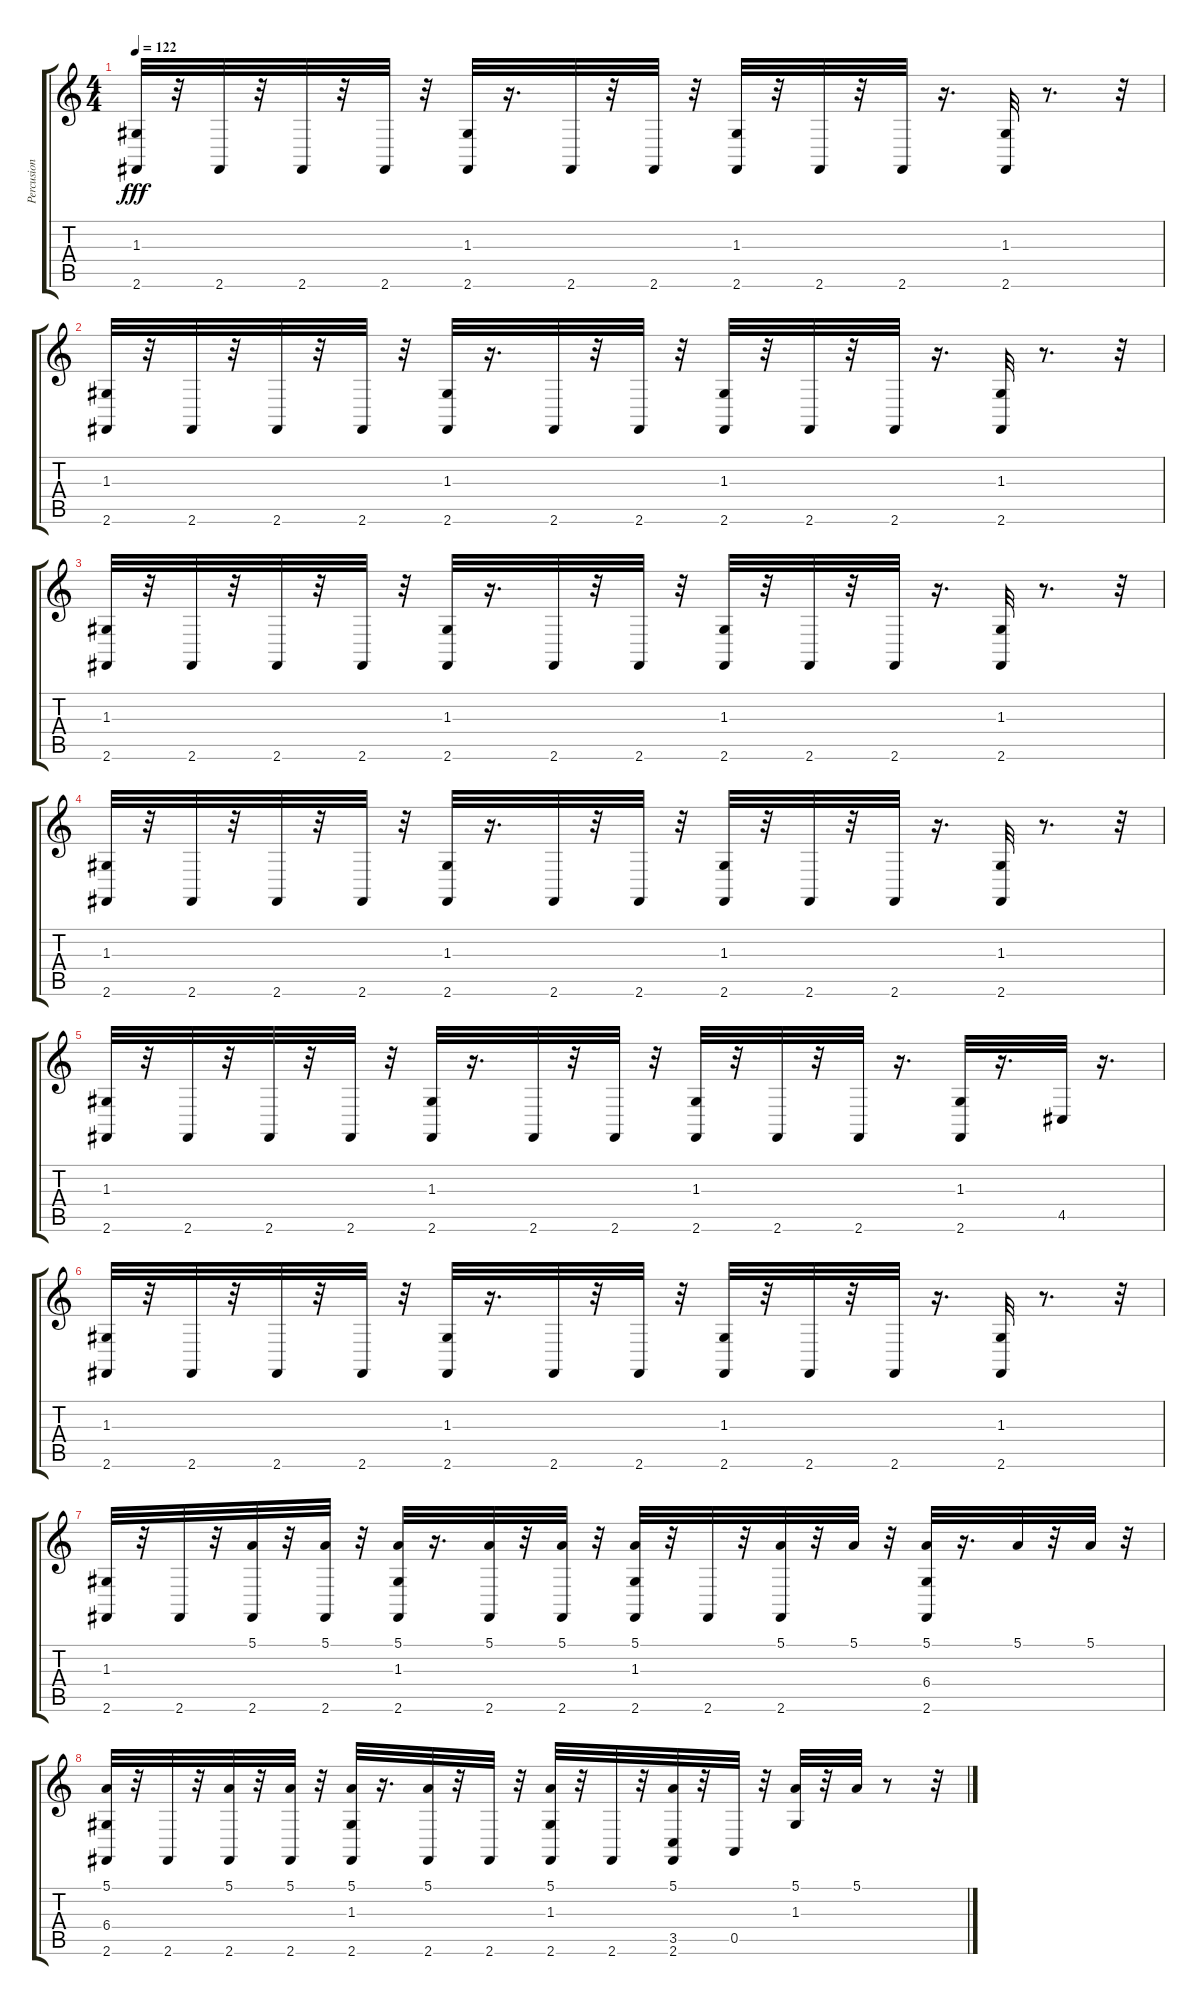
\track ("Percusion" "Percusion") {instrument synthdrum}
\staff {score tabs}
\tuning (E4 B3 G3 D3 A2 E2) {hide}
\ts (4 4)
\tempo 122
\clef g2
\ks c
(1.3 2.6).32{dy fff} r.32 2.6.32 r.32 2.6.32 r.32 2.6.32 r.32 (1.3 2.6).32 r.16{d} 2.6.32 r.32 2.6.32 r.32 (1.3 2.6).32 r.32 2.6.32 r.32 2.6.32 r.16{d} (1.3 2.6).32 r.8{d} r.32 |
(1.3 2.6).32 r.32 2.6.32 r.32 2.6.32 r.32 2.6.32 r.32 (1.3 2.6).32 r.16{d} 2.6.32 r.32 2.6.32 r.32 (1.3 2.6).32 r.32 2.6.32 r.32 2.6.32 r.16{d} (1.3 2.6).32 r.8{d} r.32 |
(1.3 2.6).32 r.32 2.6.32 r.32 2.6.32 r.32 2.6.32 r.32 (1.3 2.6).32 r.16{d} 2.6.32 r.32 2.6.32 r.32 (1.3 2.6).32 r.32 2.6.32 r.32 2.6.32 r.16{d} (1.3 2.6).32 r.8{d} r.32 |
(1.3 2.6).32 r.32 2.6.32 r.32 2.6.32 r.32 2.6.32 r.32 (1.3 2.6).32 r.16{d} 2.6.32 r.32 2.6.32 r.32 (1.3 2.6).32 r.32 2.6.32 r.32 2.6.32 r.16{d} (1.3 2.6).32 r.8{d} r.32 |
(1.3 2.6).32 r.32 2.6.32 r.32 2.6.32 r.32 2.6.32 r.32 (1.3 2.6).32 r.16{d} 2.6.32 r.32 2.6.32 r.32 (1.3 2.6).32 r.32 2.6.32 r.32 2.6.32 r.16{d} (1.3 2.6).32 r.16{d} 4.5.32 r.16{d} |
(1.3 2.6).32 r.32 2.6.32 r.32 2.6.32 r.32 2.6.32 r.32 (1.3 2.6).32 r.16{d} 2.6.32 r.32 2.6.32 r.32 (1.3 2.6).32 r.32 2.6.32 r.32 2.6.32 r.16{d} (1.3 2.6).32 r.8{d} r.32 |
(1.3 2.6).32 r.32 2.6.32 r.32 (5.1 2.6).32 r.32 (5.1 2.6).32 r.32 (5.1 1.3 2.6).32 r.16{d} (5.1 2.6).32 r.32 (5.1 2.6).32 r.32 (5.1 1.3 2.6).32 r.32 2.6.32 r.32 (5.1 2.6).32 r.32 5.1.32 r.32 (5.1 6.4 2.6).32 r.16{d} 5.1.32 r.32 5.1.32 r.32 |
(5.1 6.4 2.6).32 r.32 2.6.32 r.32 (5.1 2.6).32 r.32 (5.1 2.6).32 r.32 (5.1 1.3 2.6).32 r.16{d} (5.1 2.6).32 r.32 2.6.32 r.32 (5.1 1.3 2.6).32 r.32 2.6.32 r.32 (5.1 3.5 2.6).32 r.32 0.5.32 r.32 (5.1 1.3).32 r.32 5.1.32 r.8 r.32
